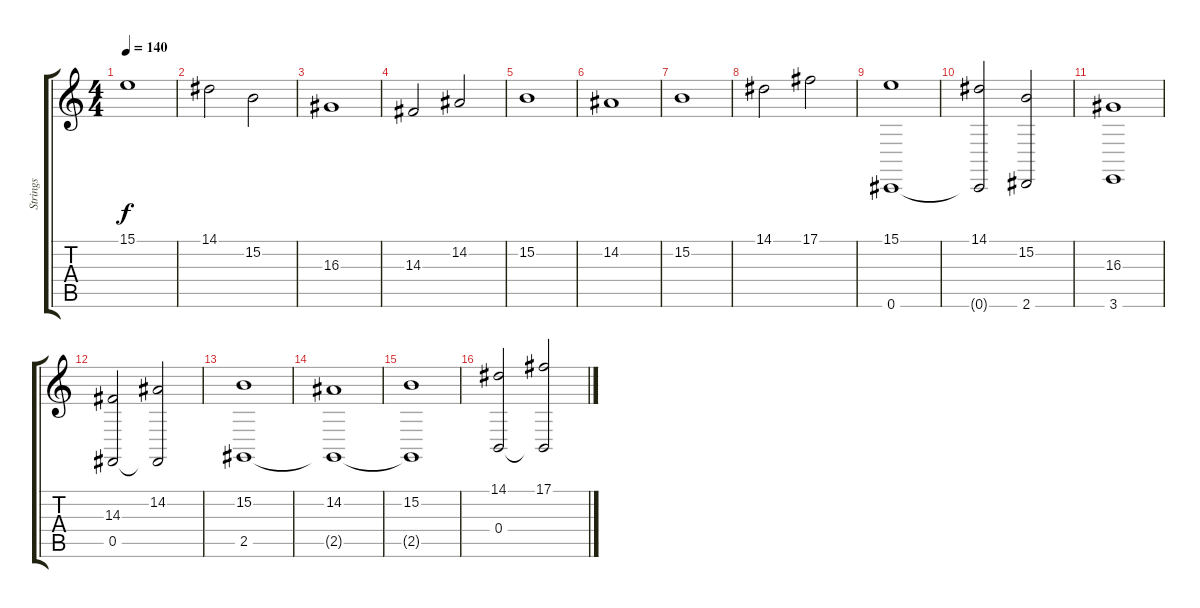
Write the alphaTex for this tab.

\track ("Strings" "Strings") {instrument synthstrings1}
\staff {score tabs}
\tuning (Db4 Ab3 E3 B2 Gb2 Db2) {hide}
\ts (4 4)
\tempo 140
\clef g2
\ks c
15.1.1{dy f} |
14.1.2 15.2.2 |
16.3.1 |
14.3.2 14.2.2 |
15.2.1 |
14.2.1 |
15.2.1 |
14.1.2 17.1.2 |
(15.1 0.6).1 |
(14.1 0.6{t}).2 (15.2 2.6).2 |
(16.3 3.6).1 |
(14.3 0.5).2 (14.2 0.5{t}).2 |
(15.2 2.5).1 |
(14.2 2.5{t}).1 |
(15.2 2.5{t}).1 |
(14.1 0.4).2 (17.1 0.4{t}).2
